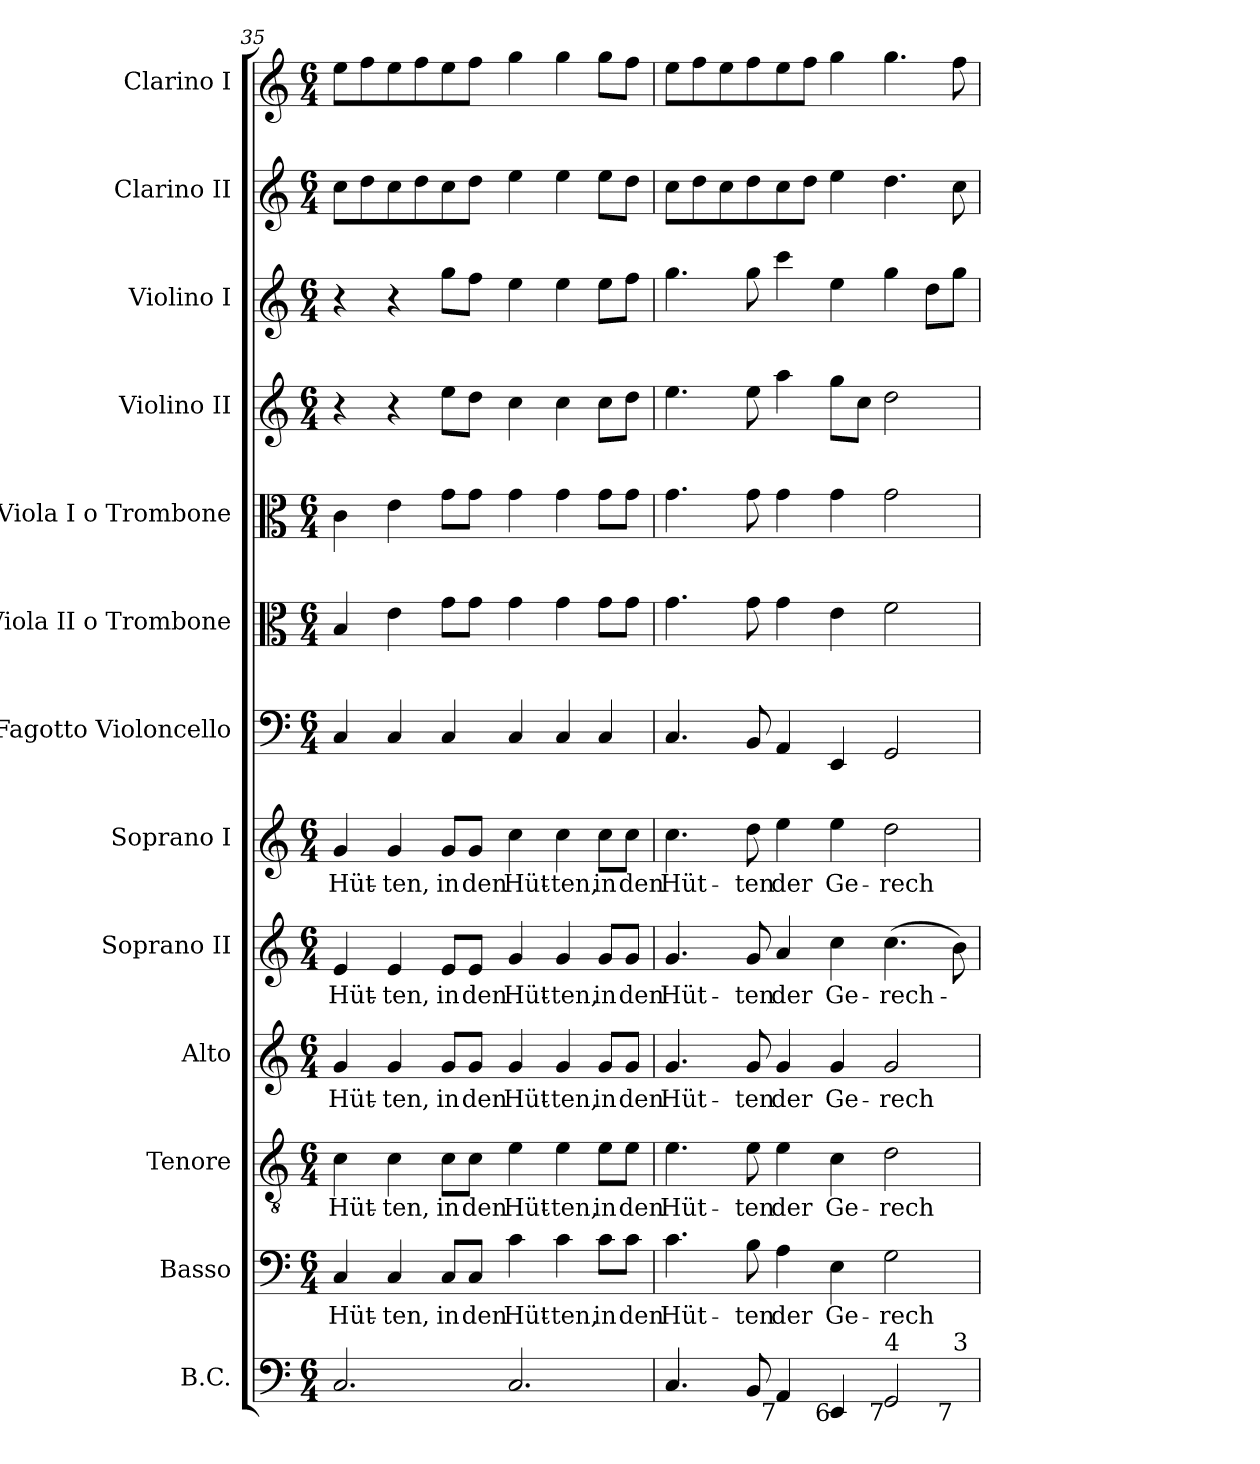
**kern	**kern	**text	**kern	**text	**kern	**text	**kern	**text	**kern	**text	**kern	**kern	**kern	**kern	**kern	**kern	**kern
*part13	*part12	*part12	*part11	*part11	*part10	*part10	*part9	*part9	*part8	*part8	*part7	*part6	*part5	*part4	*part3	*part2	*part1
*staff13	*staff12	*staff12	*staff11	*staff11	*staff10	*staff10	*staff9	*staff9	*staff8	*staff8	*staff7	*staff6	*staff5	*staff4	*staff3	*staff2	*staff1
*I"B.C.	*I"Basso	*	*I"Tenore	*	*I"Alto	*	*I"Soprano II	*	*I"Soprano I	*	*I"Fagotto Violoncello	*I"Viola II o Trombone	*I"Viola I o Trombone	*I"Violino II	*I"Violino I	*I"Clarino II	*I"Clarino I
*	*I'B.	*	*I'T.	*	*	*	*I'S.	*	*I'S.	*	*I'Fg.	*I'Vla.	*I'Vla.	*I'Vln. II	*I'Vln. I	*	*
*clefF4	*clefF4	*	*clefGv2	*	*clefG2	*	*clefG2	*	*clefG2	*	*clefF4	*clefC3	*clefC3	*clefG2	*clefG2	*clefG2	*clefG2
*	*	*	*ITrd7c12	*	*	*	*	*	*	*	*	*	*	*	*	*	*
*k[]	*k[]	*	*k[]	*	*k[]	*	*k[]	*	*k[]	*	*k[]	*k[]	*k[]	*k[]	*k[]	*k[]	*k[]
*C:	*C:	*	*C:	*	*C:	*	*C:	*	*C:	*	*C:	*C:	*C:	*C:	*C:	*C:	*C:
*M6/4	*M6/4	*	*M6/4	*	*M6/4	*	*M6/4	*	*M6/4	*	*M6/4	*M6/4	*M6/4	*M6/4	*M6/4	*M6/4	*M6/4
=35	=35	=35	=35	=35	=35	=35	=35	=35	=35	=35	=35	=35	=35	=35	=35	=35	=35
!	!	!LO:LY:b:color=#000000	!	!	!	!	!	!	!	!	!	!	!	!	!	!	!
!	!	!	!	!LO:LY:b:color=#000000	!	!	!	!	!	!	!	!	!	!	!	!	!
!	!	!	!	!	!	!LO:LY:b:color=#000000	!	!	!	!	!	!	!	!	!	!	!
!	!	!	!	!	!	!	!	!LO:LY:b:color=#000000	!	!	!	!	!	!	!	!	!
!	!	!	!	!	!	!	!	!	!	!LO:LY:b:color=#000000	!	!	!	!	!	!	!
2.Ci/	4Ci/	Hüt-	4Ci\	Hüt-	4gi/	Hüt-	4ei/	Hüt-	4gi/	Hüt-	4Ci/	4Bi/	4ci\	4r	4r	8cci\L	8eei\L
.	.	.	.	.	.	.	.	.	.	.	.	.	.	.	.	8ddi\	8ffi\
!	!	!LO:LY:b:color=#000000	!	!	!	!	!	!	!	!	!	!	!	!	!	!	!
!	!	!	!	!LO:LY:b:color=#000000	!	!	!	!	!	!	!	!	!	!	!	!	!
!	!	!	!	!	!	!LO:LY:b:color=#000000	!	!	!	!	!	!	!	!	!	!	!
!	!	!	!	!	!	!	!	!LO:LY:b:color=#000000	!	!	!	!	!	!	!	!	!
!	!	!	!	!	!	!	!	!	!	!LO:LY:b:color=#000000	!	!	!	!	!	!	!
.	4Ci/	-ten,	4Ci\	-ten,	4gi/	-ten,	4ei/	-ten,	4gi/	-ten,	4Ci/	4ei\	4ei\	4r	4r	8cci\	8eei\
.	.	.	.	.	.	.	.	.	.	.	.	.	.	.	.	8ddi\	8ffi\
!	!	!LO:LY:b:color=#000000	!	!	!	!	!	!	!	!	!	!	!	!	!	!	!
!	!	!	!	!LO:LY:b:color=#000000	!	!	!	!	!	!	!	!	!	!	!	!	!
!	!	!	!	!	!	!LO:LY:b:color=#000000	!	!	!	!	!	!	!	!	!	!	!
!	!	!	!	!	!	!	!	!LO:LY:b:color=#000000	!	!	!	!	!	!	!	!	!
!	!	!	!	!	!	!	!	!	!	!LO:LY:b:color=#000000	!	!	!	!	!	!	!
.	8Ci/L	in	8Ci\L	in	8gi/L	in	8ei/L	in	8gi/L	in	4Ci/	8gi\L	8gi\L	8eei\L	8ggi\L	8cci\	8eei\
!	!	!LO:LY:b:color=#000000	!	!	!	!	!	!	!	!	!	!	!	!	!	!	!
!	!	!	!	!LO:LY:b:color=#000000	!	!	!	!	!	!	!	!	!	!	!	!	!
!	!	!	!	!	!	!LO:LY:b:color=#000000	!	!	!	!	!	!	!	!	!	!	!
!	!	!	!	!	!	!	!	!LO:LY:b:color=#000000	!	!	!	!	!	!	!	!	!
!	!	!	!	!	!	!	!	!	!	!LO:LY:b:color=#000000	!	!	!	!	!	!	!
.	8Ci/J	den	8Ci\J	den	8gi/J	den	8ei/J	den	8gi/J	den	.	8gi\J	8gi\J	8ddi\J	8ffi\J	8ddi\J	8ffi\J
!	!	!LO:LY:b:color=#000000	!	!	!	!	!	!	!	!	!	!	!	!	!	!	!
!	!	!	!	!LO:LY:b:color=#000000	!	!	!	!	!	!	!	!	!	!	!	!	!
!	!	!	!	!	!	!LO:LY:b:color=#000000	!	!	!	!	!	!	!	!	!	!	!
!	!	!	!	!	!	!	!	!LO:LY:b:color=#000000	!	!	!	!	!	!	!	!	!
!	!	!	!	!	!	!	!	!	!	!LO:LY:b:color=#000000	!	!	!	!	!	!	!
2.Ci/	4ci\	Hüt-	4Ei\	Hüt-	4gi/	Hüt-	4gi/	Hüt-	4cci\	Hüt-	4Ci/	4gi\	4gi\	4cci\	4eei\	4eei\	4ggi\
!	!	!LO:LY:b:color=#000000	!	!	!	!	!	!	!	!	!	!	!	!	!	!	!
!	!	!	!	!LO:LY:b:color=#000000	!	!	!	!	!	!	!	!	!	!	!	!	!
!	!	!	!	!	!	!LO:LY:b:color=#000000	!	!	!	!	!	!	!	!	!	!	!
!	!	!	!	!	!	!	!	!LO:LY:b:color=#000000	!	!	!	!	!	!	!	!	!
!	!	!	!	!	!	!	!	!	!	!LO:LY:b:color=#000000	!	!	!	!	!	!	!
.	4ci\	-ten,	4Ei\	-ten,	4gi/	-ten,	4gi/	-ten,	4cci\	-ten,	4Ci/	4gi\	4gi\	4cci\	4eei\	4eei\	4ggi\
!	!	!LO:LY:b:color=#000000	!	!	!	!	!	!	!	!	!	!	!	!	!	!	!
!	!	!	!	!LO:LY:b:color=#000000	!	!	!	!	!	!	!	!	!	!	!	!	!
!	!	!	!	!	!	!LO:LY:b:color=#000000	!	!	!	!	!	!	!	!	!	!	!
!	!	!	!	!	!	!	!	!LO:LY:b:color=#000000	!	!	!	!	!	!	!	!	!
!	!	!	!	!	!	!	!	!	!	!LO:LY:b:color=#000000	!	!	!	!	!	!	!
.	8ci\L	in	8Ei\L	in	8gi/L	in	8gi/L	in	8cci\L	in	4Ci/	8gi\L	8gi\L	8cci\L	8eei\L	8eei\L	8ggi\L
!	!	!LO:LY:b:color=#000000	!	!	!	!	!	!	!	!	!	!	!	!	!	!	!
!	!	!	!	!LO:LY:b:color=#000000	!	!	!	!	!	!	!	!	!	!	!	!	!
!	!	!	!	!	!	!LO:LY:b:color=#000000	!	!	!	!	!	!	!	!	!	!	!
!	!	!	!	!	!	!	!	!LO:LY:b:color=#000000	!	!	!	!	!	!	!	!	!
!	!	!	!	!	!	!	!	!	!	!LO:LY:b:color=#000000	!	!	!	!	!	!	!
.	8ci\J	den	8Ei\J	den	8gi/J	den	8gi/J	den	8cci\J	den	.	8gi\J	8gi\J	8ddi\J	8ffi\J	8ddi\J	8ffi\J
=36	=36	=36	=36	=36	=36	=36	=36	=36	=36	=36	=36	=36	=36	=36	=36	=36	=36
!	!	!LO:LY:b:color=#000000	!	!	!	!	!	!	!	!	!	!	!	!	!	!	!
!	!	!	!	!LO:LY:b:color=#000000	!	!	!	!	!	!	!	!	!	!	!	!	!
!	!	!	!	!	!	!LO:LY:b:color=#000000	!	!	!	!	!	!	!	!	!	!	!
!	!	!	!	!	!	!	!	!LO:LY:b:color=#000000	!	!	!	!	!	!	!	!	!
!	!	!	!	!	!	!	!	!	!	!LO:LY:b:color=#000000	!	!	!	!	!	!	!
*^	*	*	*	*	*	*	*	*	*	*	*	*	*	*	*	*	*
4.Ci/	1ryy	4.ci\	Hüt-	4.Ei\	Hüt-	4.gi/	Hüt-	4.gi/	Hüt-	4.cci\	Hüt-	4.Ci/	4.gi\	4.gi\	4.eei\	4.ggi\	8cci\L	8eei\L
.	.	.	.	.	.	.	.	.	.	.	.	.	.	.	.	.	8ddi\	8ffi\
.	.	.	.	.	.	.	.	.	.	.	.	.	.	.	.	.	8cci\	8eei\
!	!	!	!LO:LY:b:color=#000000	!	!	!	!	!	!	!	!	!	!	!	!	!	!	!
!	!	!	!	!	!LO:LY:b:color=#000000	!	!	!	!	!	!	!	!	!	!	!	!	!
!	!	!	!	!	!	!	!LO:LY:b:color=#000000	!	!	!	!	!	!	!	!	!	!	!
!	!	!	!	!	!	!	!	!	!LO:LY:b:color=#000000	!	!	!	!	!	!	!	!	!
!	!	!	!	!	!	!	!	!	!	!	!LO:LY:b:color=#000000	!	!	!	!	!	!	!
8BBi/	.	8Bi\	-ten	8Ei\	-ten	8gi/	-ten	8gi/	-ten	8ddi\	-ten	8BBi/	8gi\	8gi\	8eei\	8ggi\	8ddi\	8ffi\
!	!	!	!LO:LY:b:color=#000000	!	!	!	!	!	!	!	!	!	!	!	!	!	!	!
!	!	!	!	!	!LO:LY:b:color=#000000	!	!	!	!	!	!	!	!	!	!	!	!	!
!	!	!	!	!	!	!	!LO:LY:b:color=#000000	!	!	!	!	!	!	!	!	!	!	!
!	!	!	!	!	!	!	!	!	!LO:LY:b:color=#000000	!	!	!	!	!	!	!	!	!
!LO:TX:b:rj:t=7	!	!	!	!	!	!	!	!	!	!	!	!	!	!	!	!	!	!
!	!	!	!	!	!	!	!	!	!	!	!LO:LY:b:color=#000000	!	!	!	!	!	!	!
4AAi/	.	4Ai\	der	4Ei\	der	4gi/	der	4ai/	der	4eei\	der	4AAi/	4gi\	4gi\	4aai\	4ccci\	8cci\	8eei\
.	.	.	.	.	.	.	.	.	.	.	.	.	.	.	.	.	8ddi\J	8ffi\J
!	!	!	!LO:LY:b:color=#000000	!	!	!	!	!	!	!	!	!	!	!	!	!	!	!
!	!	!	!	!	!LO:LY:b:color=#000000	!	!	!	!	!	!	!	!	!	!	!	!	!
!	!	!	!	!	!	!	!LO:LY:b:color=#000000	!	!	!	!	!	!	!	!	!	!	!
!	!	!	!	!	!	!	!	!	!LO:LY:b:color=#000000	!	!	!	!	!	!	!	!	!
!LO:TX:b:rj:t=6	!	!	!	!	!	!	!	!	!	!	!	!	!	!	!	!	!	!
!	!	!	!	!	!	!	!	!	!	!	!LO:LY:b:color=#000000	!	!	!	!	!	!	!
4EEi/	.	4Ei\	Ge-	4Ci\	Ge-	4gi/	Ge-	4cci\	Ge-	4eei\	Ge-	4EEi/	4ei\	4gi\	8ggi\L	4eei\	4eei\	4ggi\
.	.	.	.	.	.	.	.	.	.	.	.	.	.	.	8cci\J	.	.	.
!	!	!	!LO:LY:b:color=#000000	!	!	!	!	!	!	!	!	!	!	!	!	!	!	!
!	!	!	!	!	!LO:LY:b:color=#000000	!	!	!	!	!	!	!	!	!	!	!	!	!
!	!	!	!	!	!	!	!LO:LY:b:color=#000000	!	!	!	!	!	!	!	!	!	!	!
!	!	!	!	!	!	!	!	!	!LO:LY:b:color=#000000	!	!	!	!	!	!	!	!	!
!LO:TX:b:rj:t=7	!	!	!	!	!	!	!	!	!	!	!	!	!	!	!	!	!	!
!LO:TX:t=4	!	!	!	!	!	!	!	!	!	!	!	!	!	!	!	!	!	!
!	!	!	!	!	!	!	!	!	!	!	!LO:LY:b:color=#000000	!	!	!	!	!	!	!
2GGi/	4.ryy	2Gi\	-rech-	2Di\	-rech-	2gi/	-rech-	(4.cci\	-rech-	2ddi\	-rech-	2GGi/	2fi\	2gi\	2ddi\	4ggi\	4.ddi\	4.ggi\
.	.	.	.	.	.	.	.	.	.	.	.	.	.	.	.	8ddi\L	.	.
!	!LO:TX:b:rj:t=7	!	!	!	!	!	!	!	!	!	!	!	!	!	!	!	!	!
!	!LO:TX:t=3	!	!	!	!	!	!	!	!	!	!	!	!	!	!	!	!	!
.	8ryy	.	.	.	.	.	.	8bi\)	.	.	.	.	.	.	.	8ggi\J	8cci\	8ffi\
*v	*v	*	*	*	*	*	*	*	*	*	*	*	*	*	*	*	*	*
=	=	=	=	=	=	=	=	=	=	=	=	=	=	=	=	=	=
*-	*-	*-	*-	*-	*-	*-	*-	*-	*-	*-	*-	*-	*-	*-	*-	*-	*-
